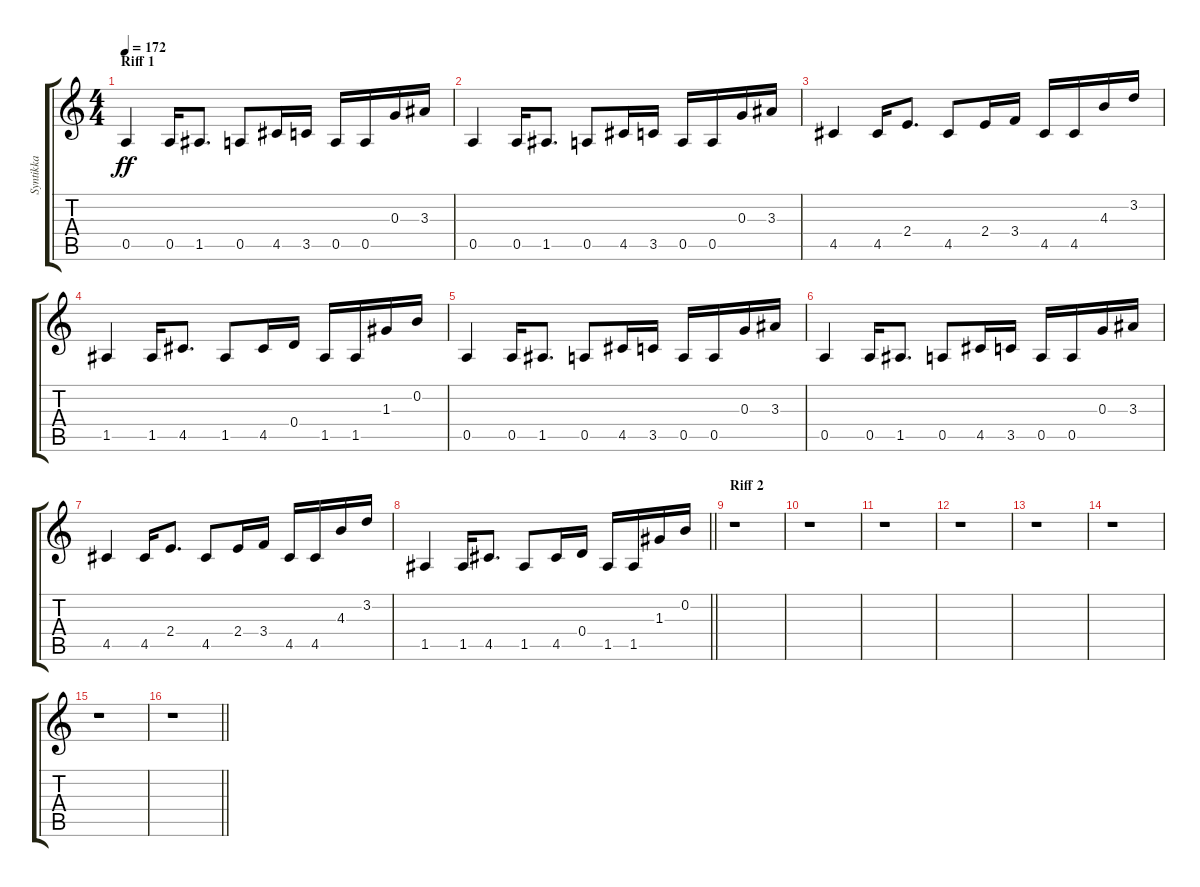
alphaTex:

\track ("Syntikka" "Syntikka") {instrument synthbass1}
\staff {score tabs}
\tuning (E4 B3 G3 D3 A2 E2) {hide}
\ts (4 4)
\section ("" "Riff 1")
\tempo 172
\clef g2
\ks c
0.5.4{dy ff} 0.5.16 1.5.8{d} 0.5.8 4.5.16 3.5.16 0.5.16 0.5.16 0.3.16 3.3.16 |
0.5.4 0.5.16 1.5.8{d} 0.5.8 4.5.16 3.5.16 0.5.16 0.5.16 0.3.16 3.3.16 |
4.5.4 4.5.16 2.4.8{d} 4.5.8 2.4.16 3.4.16 4.5.16 4.5.16 4.3.16 3.2.16 |
1.5.4 1.5.16 4.5.8{d} 1.5.8 4.5.16 0.4.16 1.5.16 1.5.16 1.3.16 0.2.16 |
0.5.4 0.5.16 1.5.8{d} 0.5.8 4.5.16 3.5.16 0.5.16 0.5.16 0.3.16 3.3.16 |
0.5.4 0.5.16 1.5.8{d} 0.5.8 4.5.16 3.5.16 0.5.16 0.5.16 0.3.16 3.3.16 |
4.5.4 4.5.16 2.4.8{d} 4.5.8 2.4.16 3.4.16 4.5.16 4.5.16 4.3.16 3.2.16 |
\barLineRight lightlight
1.5.4 1.5.16 4.5.8{d} 1.5.8 4.5.16 0.4.16 1.5.16 1.5.16 1.3.16 0.2.16 |
\section ("" "Riff 2")
r.1 |
r.1 |
r.1 |
r.1 |
r.1 |
r.1 |
r.1 |
\barLineRight lightlight
r.1
